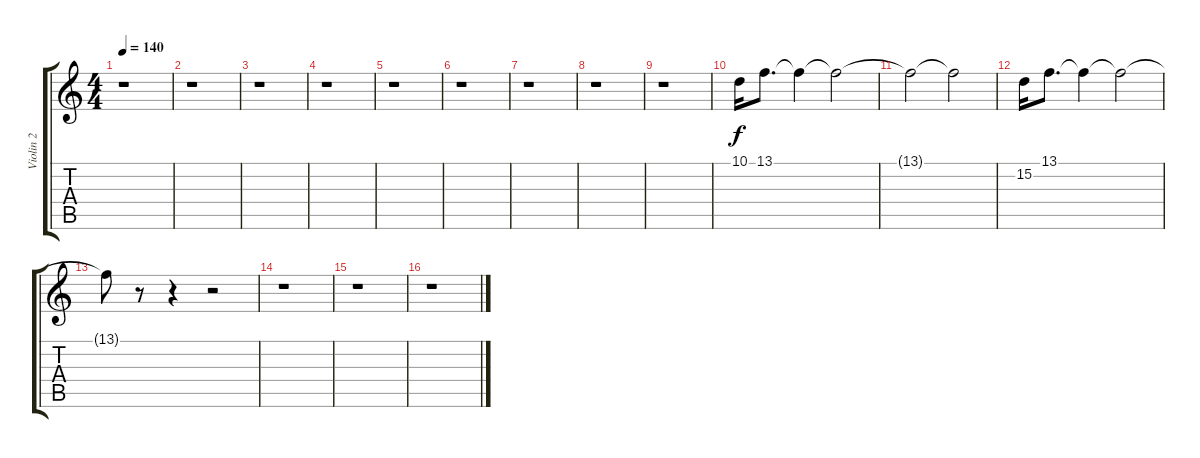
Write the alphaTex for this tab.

\track ("Violin 2" "Violin 2") {instrument viola}
\staff {score tabs}
\tuning (E4 B3 G3 D3 A2 E2) {hide}
\ts (4 4)
\tempo 140
\clef g2
\ks c
r.1{dy f instrument viola} |
r.1 |
r.1 |
r.1 |
r.1 |
r.1 |
r.1 |
r.1 |
r.1 |
10.1.16 13.1.8{d} 13.1{t}.4 13.1{t}.2 |
13.1{t}.2 13.1{t}.2 |
15.2.16 13.1.8{d} 13.1{t}.4 13.1{t}.2 |
13.1{t}.8 r.8 r.4 r.2 |
r.1 |
r.1 |
r.1
